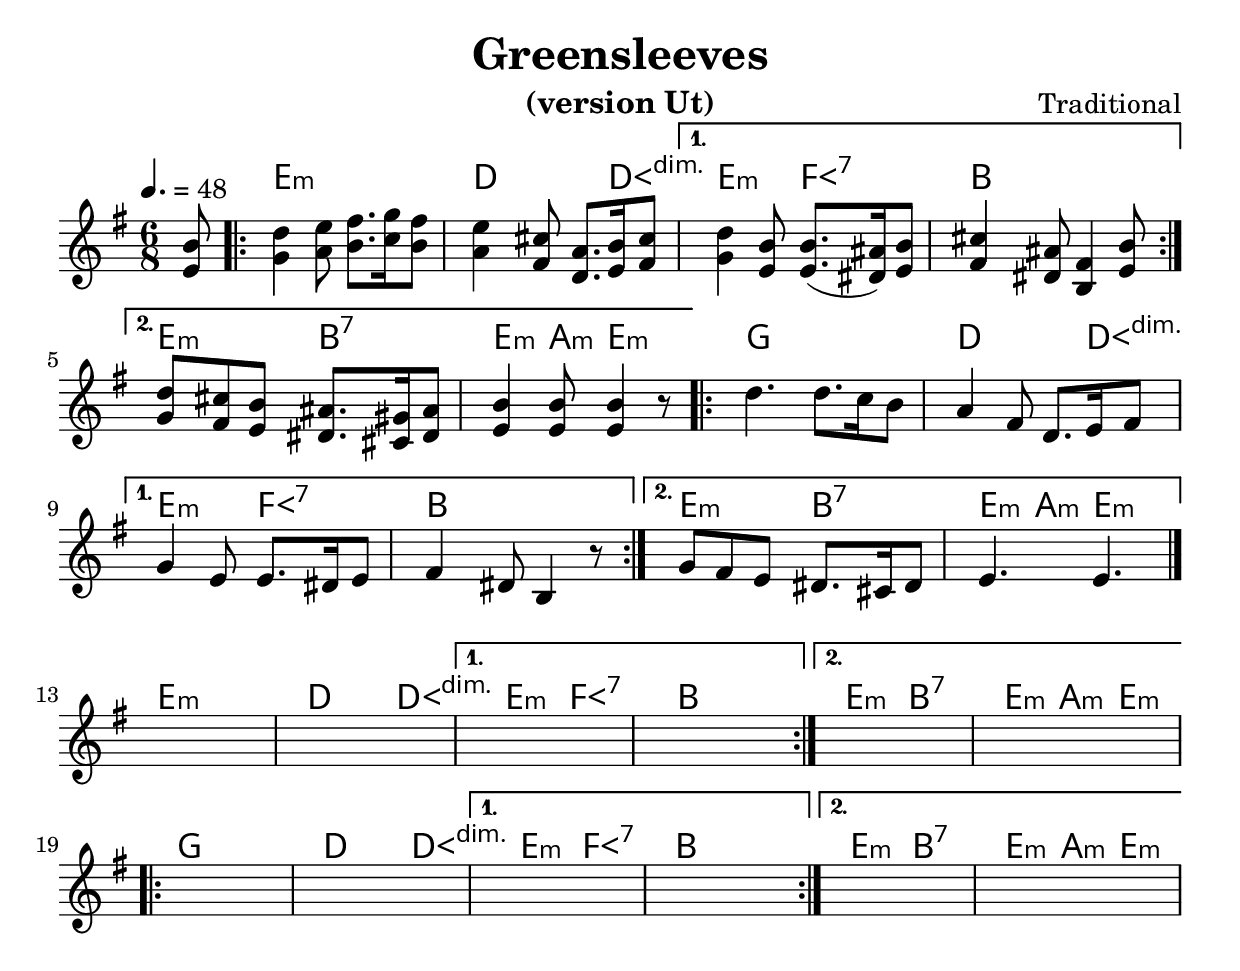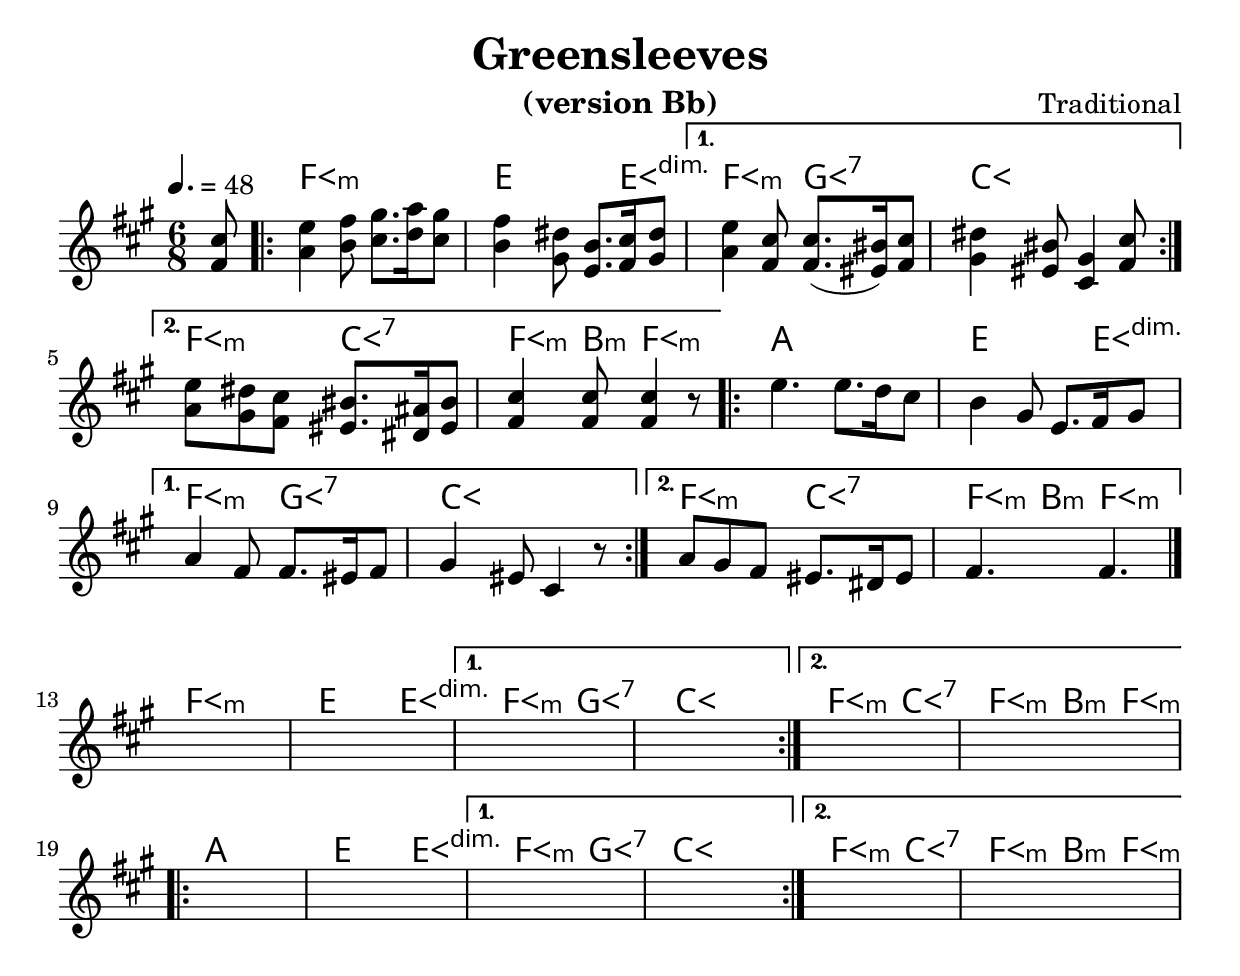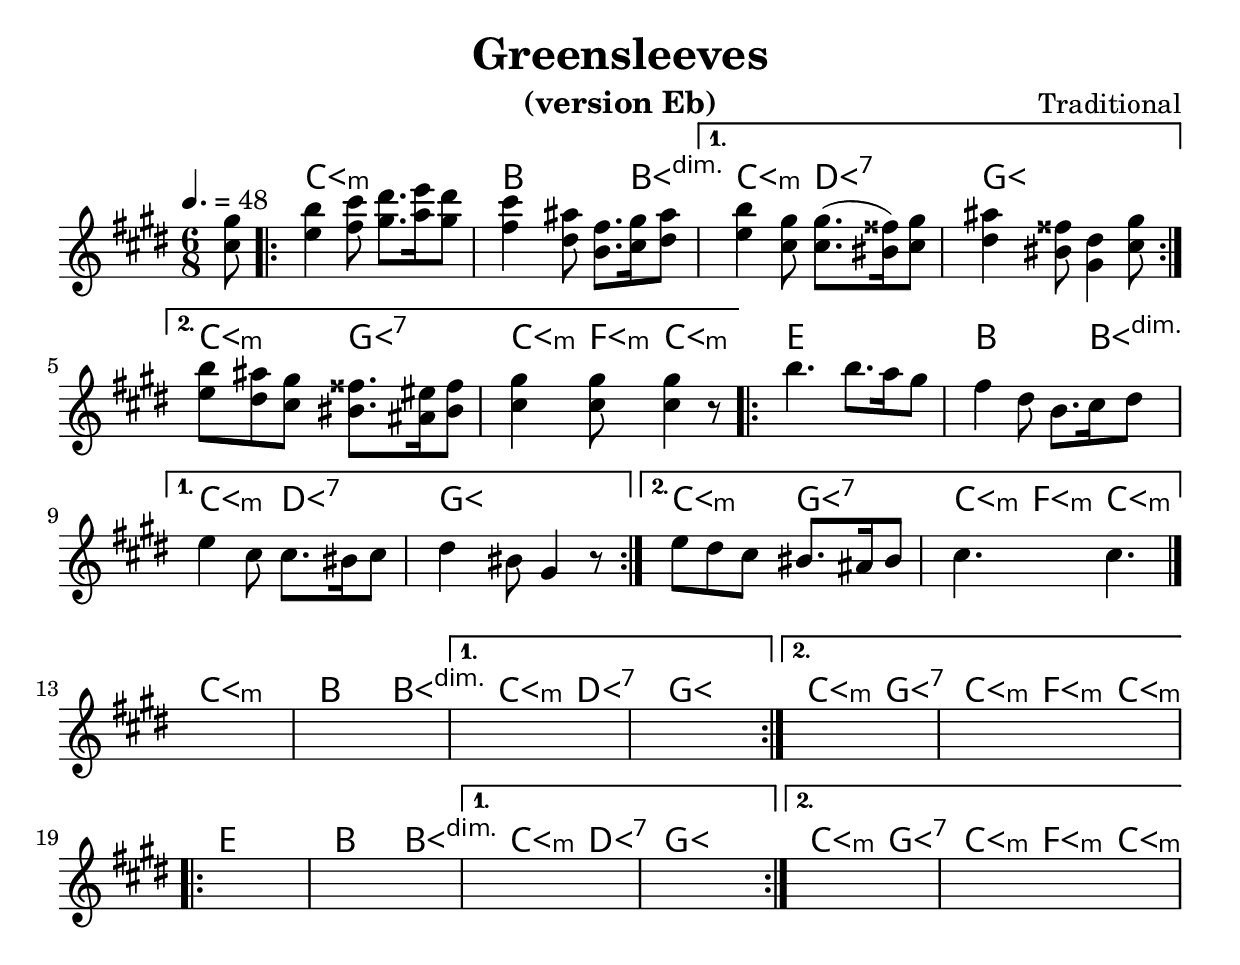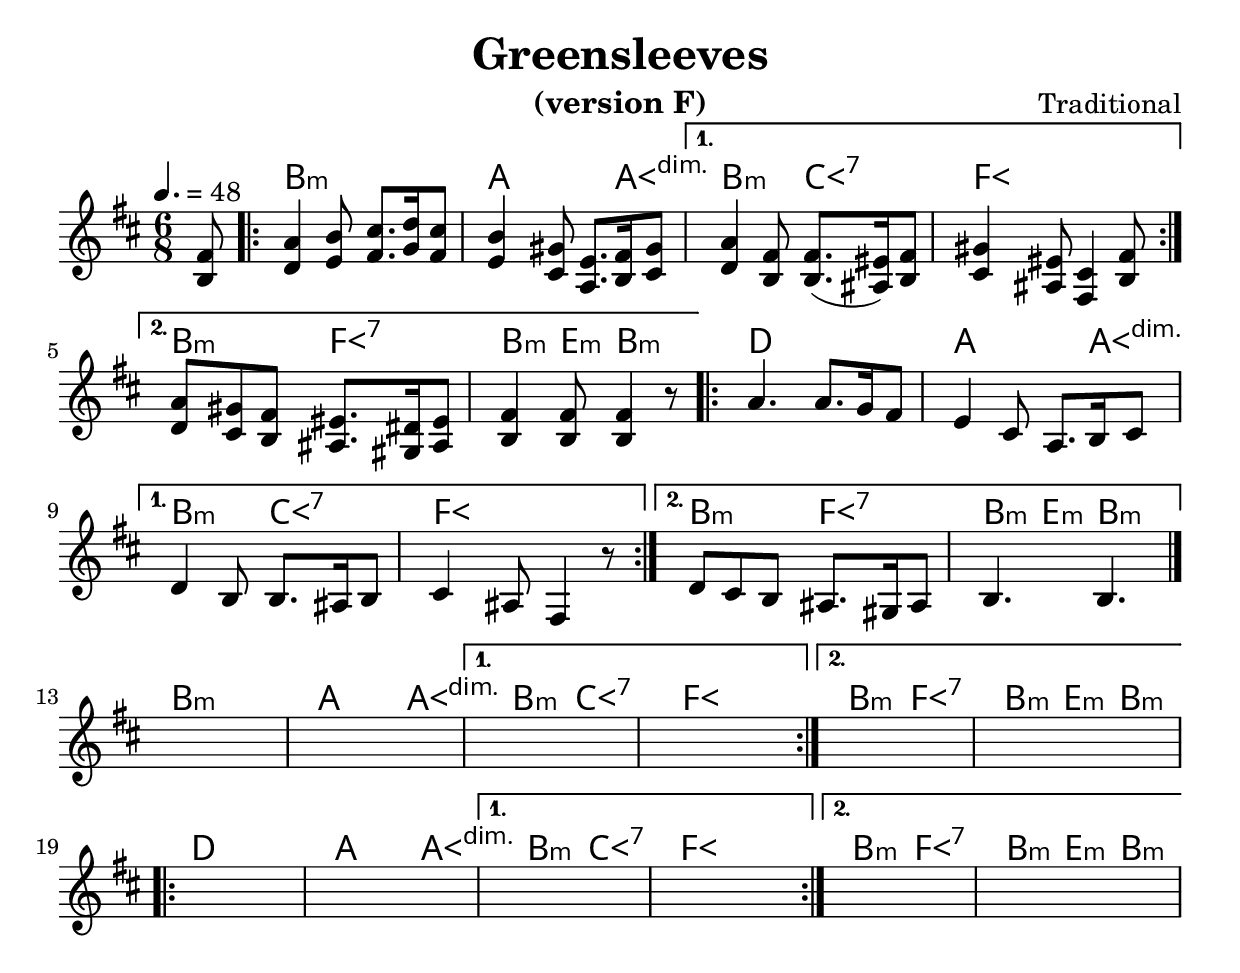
% Created on Mon Sep 20 15:23:38 CEST 2010
\version "2.22.0"

#(set-global-staff-size 24)
#(set-default-paper-size "a4")

\include "utils/AccordsJazzDefs.ly"

\paper { indent = 0\cm} 

\header {
	title = "Greensleeves" 
 	composer = "Traditional"
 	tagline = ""

}


accords = \chords {
\partial 8 s8
\repeat volta 2 {e2.:m d2 s16 dis8.:dim} \alternative {{e4.:m fis:7 b2.}{e4.:m b:7 e4:m a8:m e4.:m }}
\repeat volta 2 {g2. d2 s16 dis8.:dim} \alternative {{e4.:m fis:7 b s}{e:m b:7 e4:m a8:m e4.:m}} 
%c1:m7.5+.9+ % un accord
%	es:m7 % un deuxiÃ¨me
\repeat volta 2 {e2.:m d2 s16 dis8.:dim} \alternative {{e4.:m fis:7 b2.}{e4.:m b:7 e4:m a8:m e4.:m }}
\repeat volta 2 {g2. d2 s16 dis8.:dim} \alternative {{e4.:m fis:7 b s}{e:m b:7 e4:m a8:m e4.:m}} 
}

themeA = {
	\relative c' {\partial 8 e8
\repeat volta 2 {
g4 a8 b8. c16 b8
a4 fis8 d8. e16 fis8}
\alternative{{g4 e8 e8.( dis16) e8 fis4 dis8 b4 e8}
	{g8 fis e dis8. cis16 dis8 e4 e8 e4 r8}
	}}
}

themeB = {\relative c' {
	\repeat volta 2 {
		d'4. d8. c16 b8 a4 fis8 d8. e16 fis8
	}
	\alternative {{g4 e8 e8. dis16 e8 fis4 dis8 b4 r8}
		{g' fis e dis8. cis16 dis8 e4. e}
	} \bar "|."
}}

theme = \new Staff {
	\time 6/8
	\tempo 4. = 48 
	\set Staff.midiInstrument = "trumpet"
	\key g \major
	\clef treble
	\accidentalStyle modern-cautionary
	 { 	
 % Type notes here 
\compressEmptyMeasures
\set Timing.beamExceptions = #'()
<<\themeA
\transpose c g \themeA
>>
\themeB
%c4^\markup{Essai} cis c cis
%\mark \markup {\musicglyph "scripts.coda" }
%c cis c c \break
\break
\mark \markup { \column % vspace avant solos si besoin
  { " " 
    " " 
    " "
  " "
  " "}
 } 
 \repeat unfold 2 {\repeat volta 2 {s2. s} \alternative {{s s}{s s}}
	}
}
}

\include "utils/books.ly"